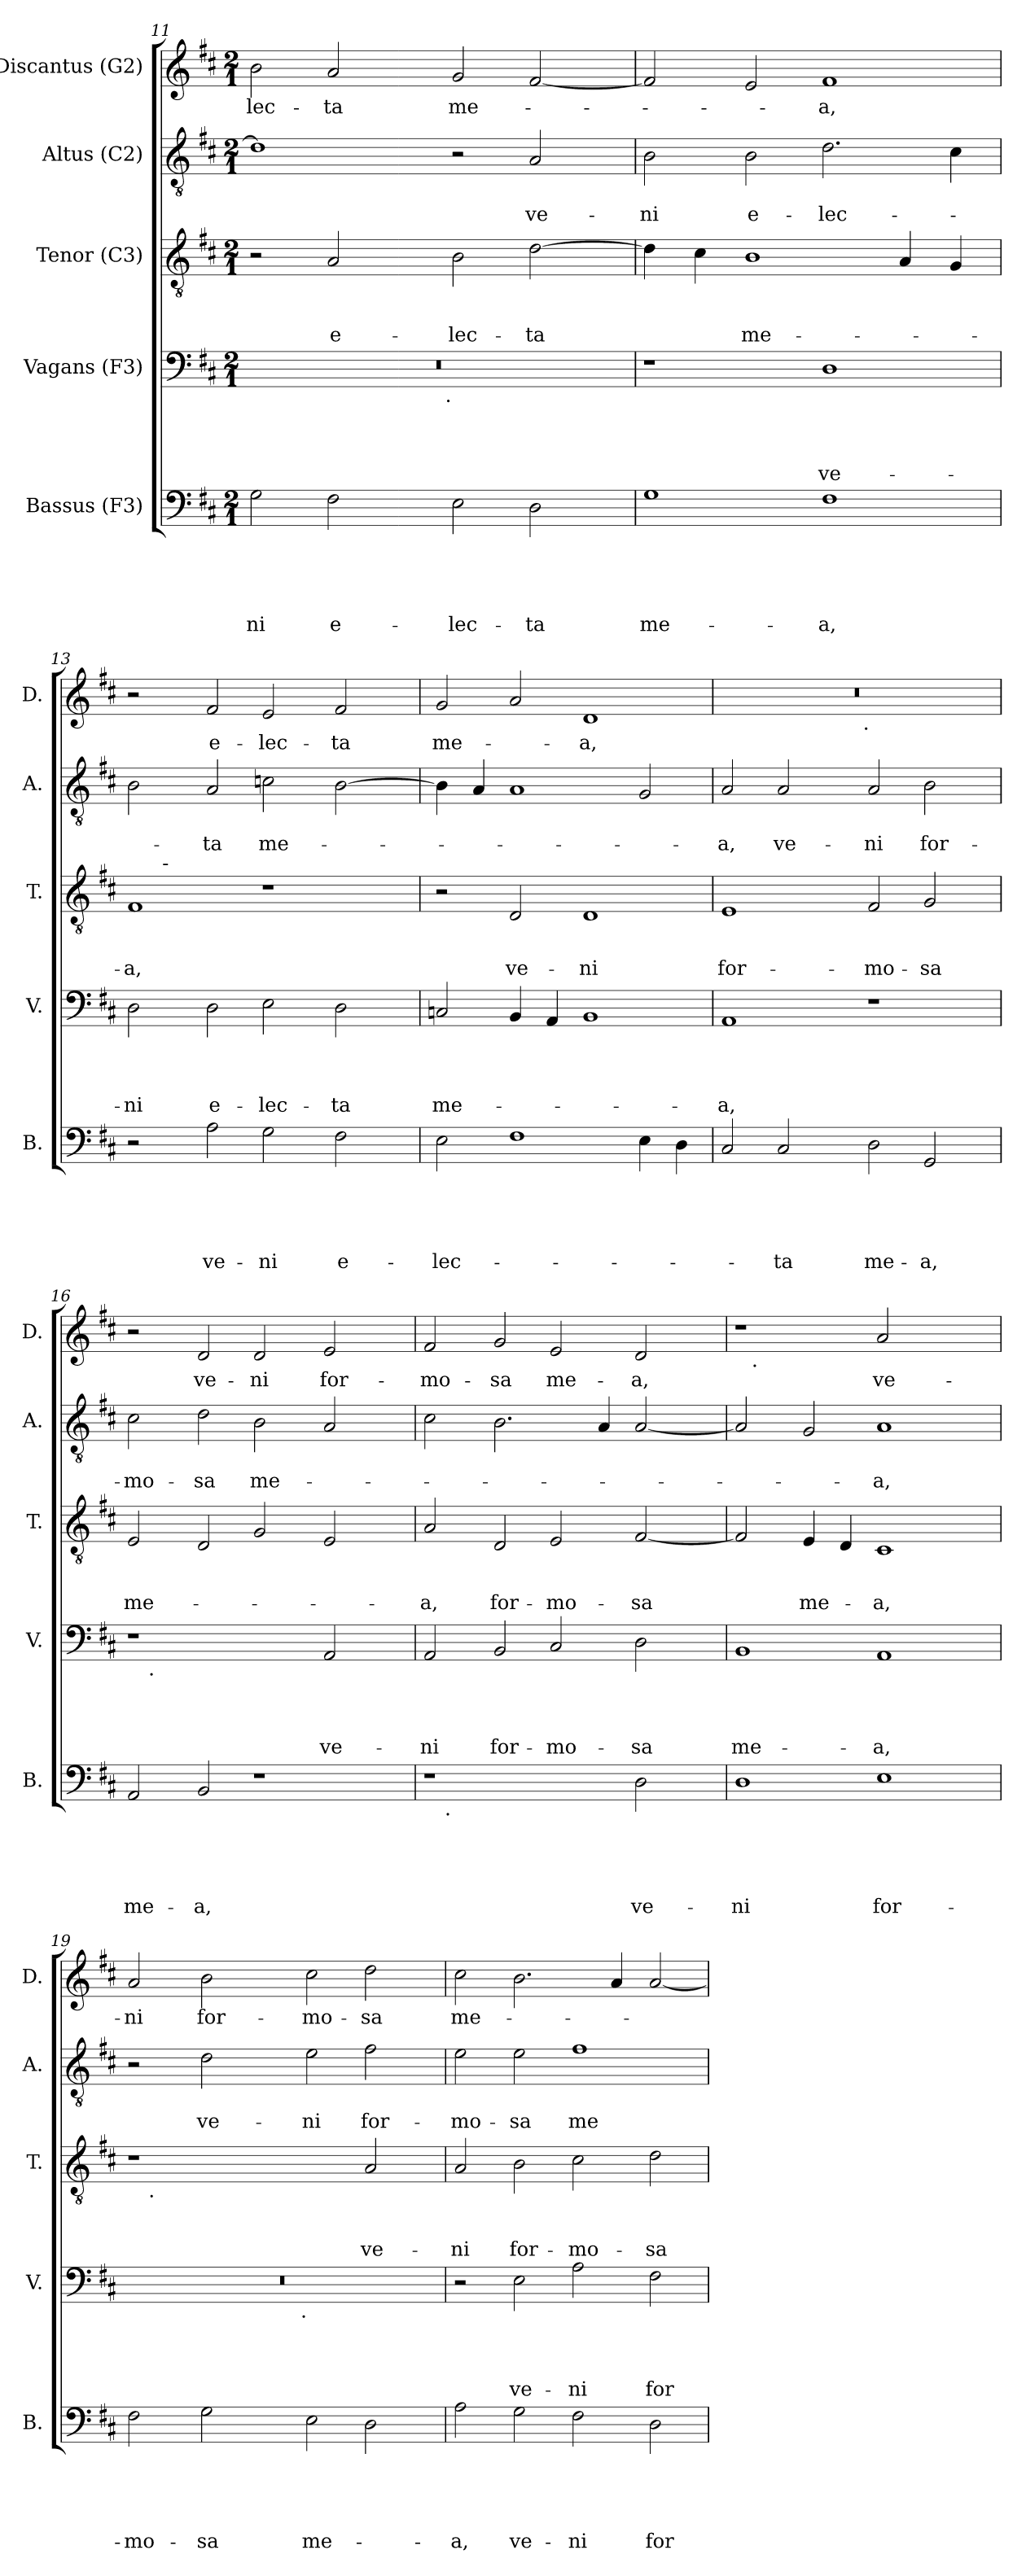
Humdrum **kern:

**kern	**text	**text	**text	**text	**text	**kern	**text	**text	**text	**text	**kern	**text	**text	**text	**kern	**text	**text	**kern	**text
*part5	*part5	*part5	*part5	*part5	*part5	*part4	*part4	*part4	*part4	*part4	*part3	*part3	*part3	*part3	*part2	*part2	*part2	*part1	*part1
*staff5	*staff5	*staff5	*staff5	*staff5	*staff5	*staff4	*staff4	*staff4	*staff4	*staff4	*staff3	*staff3	*staff3	*staff3	*staff2	*staff2	*staff2	*staff1	*staff1
*I"Bassus (F3)	*	*	*	*	*	*I"Vagans (F3)	*	*	*	*	*I"Tenor (C3)	*	*	*	*I"Altus (C2)	*	*	*I"Discantus (G2)	*
*I'B.	*	*	*	*	*	*I'V.	*	*	*	*	*I'T.	*	*	*	*I'A.	*	*	*I'D.	*
*clefF4	*	*	*	*	*	*clefF4	*	*	*	*	*clefGv2	*	*	*	*clefGv2	*	*	*clefG2	*
*k[f#c#]	*	*	*	*	*	*k[f#c#]	*	*	*	*	*k[f#c#]	*	*	*	*k[f#c#]	*	*	*k[f#c#]	*
*D:	*	*	*	*	*	*D:	*	*	*	*	*D:	*	*	*	*D:	*	*	*D:	*
*M2/1	*	*	*	*	*	*M2/1	*	*	*	*	*M2/1	*	*	*	*M2/1	*	*	*M2/1	*
=11	=11	=11	=11	=11	=11	=11	=11	=11	=11	=11	=11	=11	=11	=11	=11	=11	=11	=11	=11
!	!	!	!	!	!LO:LY:b	!	!	!	!	!	!	!	!	!	!	!	!	!	!LO:LY:b
*	*	*	*	*	*	*^	*	*	*	*	*	*	*	*	*	*	*	*	*
2G\	.	.	.	.	-ni	0r	3%2ryy	.	.	.	.	2r	.	.	.	1d]	.	.	2b\	-lec-
!	!	!	!	!	!LO:LY:b	!	!	!	!	!	!	!	!	!	!LO:LY:b	!	!	!	!	!LO:LY:b
2F#\	.	.	.	.	e-	.	.	.	.	.	.	2A/	.	.	e-	.	.	.	2a/	-ta
.	.	.	.	.	.	.	6ryy	.	.	.	.	.	.	.	.	.	.	.	.	.
.	.	.	.	.	.	.	12...ryy	.	.	.	.	.	.	.	.	.	.	.	.	.
!	!	!	!	!	!	!	!LO:TX:b:t=.	!	!	!	!	!	!	!	!	!	!	!	!	!
.	.	.	.	.	.	.	3%2ryy	.	.	.	.	.	.	.	.	.	.	.	.	.
!	!	!	!	!	!LO:LY:b	!	!	!	!	!	!	!	!	!	!LO:LY:b	!	!	!	!	!LO:LY:b
2E\	.	.	.	.	-lec-	.	.	.	.	.	.	2B\	.	.	-lec-	2r	.	.	2g/	me-
!	!	!	!	!	!LO:LY:b	!	!	!	!	!	!	!	!	!	!LO:LY:b	!	!	!LO:LY:b	!	!
2D\	.	.	.	.	-ta	.	.	.	.	.	.	[>2d\	.	.	-ta	2A/	.	ve-	[<2f#/	.
.	.	.	.	.	.	.	3ryy	.	.	.	.	.	.	.	.	.	.	.	.	.
.	.	.	.	.	.	.	96ryy	.	.	.	.	.	.	.	.	.	.	.	.	.
=12	=12	=12	=12	=12	=12	=12	=12	=12	=12	=12	=12	=12	=12	=12	=12	=12	=12	=12	=12	=12
!	!	!	!	!	!LO:LY:b	!	!	!	!	!	!	!	!	!	!	!	!	!LO:LY:b	!	!
*	*	*	*	*	*	*v	*v	*	*	*	*	*	*	*	*	*	*	*	*	*
1G	.	.	.	.	me-	1r	.	.	.	.	4d\]	.	.	.	2B\	.	-ni	2f#/]	.
.	.	.	.	.	.	.	.	.	.	.	4c#\	.	.	.	.	.	.	.	.
!	!	!	!	!	!	!	!	!	!	!	!	!	!	!LO:LY:b	!	!	!LO:LY:b	!	!
.	.	.	.	.	.	.	.	.	.	.	1B	.	.	me-	2B\	.	e-	2e/	.
!	!	!	!	!	!LO:LY:b	!	!	!	!	!LO:LY:b	!	!	!	!	!	!	!LO:LY:b	!	!LO:LY:b
1F#	.	.	.	.	-a,	1D	.	.	.	ve-	.	.	.	.	2.d\	.	-lec-	1f#	-a,
.	.	.	.	.	.	.	.	.	.	.	4A/	.	.	.	.	.	.	.	.
.	.	.	.	.	.	.	.	.	.	.	4G/	.	.	.	4c#\	.	.	.	.
!!LO:PB:g=z
=13	=13	=13	=13	=13	=13	=13	=13	=13	=13	=13	=13	=13	=13	=13	=13	=13	=13	=13	=13
!	!	!	!	!	!	!	!	!	!	!LO:LY:b	!	!	!	!LO:LY:b	!	!	!	!	!
*	*	*	*	*	*	*	*	*	*	*	*^	*	*	*	*	*	*	*	*
2r	.	.	.	.	.	2D\	.	.	.	-ni	1F#	8ryy	.	.	-a,	2B\	.	.	2r	.
.	.	.	.	.	.	.	.	.	.	.	.	32ryy	.	.	.	.	.	.	.	.
!	!	!	!	!	!	!	!	!	!	!	!	!LO:TX:a:t=-	!	!	!	!	!	!	!	!
.	.	.	.	.	.	.	.	.	.	.	.	1ryy	.	.	.	.	.	.	.	.
!	!	!	!	!	!LO:LY:b	!	!	!	!	!LO:LY:b	!	!	!	!	!	!	!	!LO:LY:b	!	!LO:LY:b
2A\	.	.	.	.	ve-	2D\	.	.	.	e-	.	.	.	.	.	2A/	.	-ta	2f#/	e-
!	!	!	!	!	!LO:LY:b	!	!	!	!	!LO:LY:b	!	!	!	!	!	!	!	!LO:LY:b	!	!LO:LY:b
2G\	.	.	.	.	-ni	2E\	.	.	.	-lec-	1r	.	.	.	.	2cn\	.	me-	2e/	-lec-
.	.	.	.	.	.	.	.	.	.	.	.	2ryy	.	.	.	.	.	.	.	.
!	!	!	!	!	!LO:LY:b	!	!	!	!	!LO:LY:b	!	!	!	!	!	!	!	!	!	!LO:LY:b
2F#\	.	.	.	.	e-	2D\	.	.	.	-ta	.	.	.	.	.	[>2B\	.	.	2f#/	-ta
.	.	.	.	.	.	.	.	.	.	.	.	4ryy	.	.	.	.	.	.	.	.
.	.	.	.	.	.	.	.	.	.	.	.	16.ryy	.	.	.	.	.	.	.	.
=14	=14	=14	=14	=14	=14	=14	=14	=14	=14	=14	=14	=14	=14	=14	=14	=14	=14	=14	=14	=14
!	!	!	!	!	!LO:LY:b	!	!	!	!	!LO:LY:b	!	!	!	!	!	!	!	!	!	!LO:LY:b
*	*	*	*	*	*	*	*	*	*	*	*v	*v	*	*	*	*	*	*	*	*
2E\	.	.	.	.	-lec-	2Cn/	.	.	.	me-	2r	.	.	.	4B\]	.	.	2g/	me-
.	.	.	.	.	.	.	.	.	.	.	.	.	.	.	4A/	.	.	.	.
!	!	!	!	!	!	!	!	!	!	!	!	!	!	!LO:LY:b	!	!	!	!	!
1F#	.	.	.	.	.	4BB/	.	.	.	.	2D/	.	.	ve-	1A	.	.	2a/	.
.	.	.	.	.	.	4AA/	.	.	.	.	.	.	.	.	.	.	.	.	.
!	!	!	!	!	!	!	!	!	!	!	!	!	!	!LO:LY:b	!	!	!	!	!LO:LY:b
.	.	.	.	.	.	1BB	.	.	.	.	1D	.	.	-ni	.	.	.	1d	-a,
4E\	.	.	.	.	.	.	.	.	.	.	.	.	.	.	2G/	.	.	.	.
4D\	.	.	.	.	.	.	.	.	.	.	.	.	.	.	.	.	.	.	.
=15	=15	=15	=15	=15	=15	=15	=15	=15	=15	=15	=15	=15	=15	=15	=15	=15	=15	=15	=15
!	!	!	!	!	!	!	!	!	!	!LO:LY:b	!	!	!	!LO:LY:b	!	!	!LO:LY:b	!	!
*	*	*	*	*	*	*	*	*	*	*	*	*	*	*	*	*	*	*^	*
2C#/	.	.	.	.	.	1AA	.	.	.	-a,	1E	.	.	for-	2A/	.	-a,	0r	3%2ryy	.
!	!	!	!	!	!LO:LY:b	!	!	!	!	!	!	!	!	!	!	!	!LO:LY:b	!	!	!
2C#/	.	.	.	.	-ta	.	.	.	.	.	.	.	.	.	2A/	.	ve-	.	.	.
.	.	.	.	.	.	.	.	.	.	.	.	.	.	.	.	.	.	.	6ryy	.
.	.	.	.	.	.	.	.	.	.	.	.	.	.	.	.	.	.	.	12...ryy	.
!	!	!	!	!	!	!	!	!	!	!	!	!	!	!	!	!	!	!	!LO:TX:b:t=.	!
.	.	.	.	.	.	.	.	.	.	.	.	.	.	.	.	.	.	.	3%2ryy	.
!	!	!	!	!	!LO:LY:b	!	!	!	!	!	!	!	!	!LO:LY:b	!	!	!LO:LY:b	!	!	!
2D\	.	.	.	.	me-	1r	.	.	.	.	2F#/	.	.	-mo-	2A/	.	-ni	.	.	.
!	!	!	!	!	!LO:LY:b	!	!	!	!	!	!	!	!	!LO:LY:b	!	!	!LO:LY:b	!	!	!
2GG/	.	.	.	.	-a,	.	.	.	.	.	2G/	.	.	-sa	2B\	.	for-	.	.	.
.	.	.	.	.	.	.	.	.	.	.	.	.	.	.	.	.	.	.	3ryy	.
.	.	.	.	.	.	.	.	.	.	.	.	.	.	.	.	.	.	.	96ryy	.
=16	=16	=16	=16	=16	=16	=16	=16	=16	=16	=16	=16	=16	=16	=16	=16	=16	=16	=16	=16	=16
!	!	!	!	!	!LO:LY:b	!	!	!	!	!	!	!	!	!LO:LY:b	!	!	!LO:LY:b	!	!	!
*	*	*	*	*	*	*^	*	*	*	*	*	*	*	*	*	*	*	*v	*v	*
2AA/	.	.	.	.	me-	1r	16.ryy	.	.	.	.	2E/	.	.	me-	2c#\	.	-mo-	2r	.
!	!	!	!	!	!	!	!LO:TX:b:t=.	!	!	!	!	!	!	!	!	!	!	!	!	!
.	.	.	.	.	.	.	1ryy	.	.	.	.	.	.	.	.	.	.	.	.	.
!	!	!	!	!	!LO:LY:b	!	!	!	!	!	!	!	!	!	!	!	!	!LO:LY:b	!	!LO:LY:b
2BB/	.	.	.	.	-a,	.	.	.	.	.	.	2D/	.	.	.	2d\	.	-sa	2d/	ve-
!	!	!	!	!	!	!	!	!	!	!	!	!	!	!	!	!	!	!LO:LY:b	!	!LO:LY:b
1r	.	.	.	.	.	2ryy	.	.	.	.	.	2G/	.	.	.	2B\	.	me-	2d/	-ni
.	.	.	.	.	.	.	2ryy	.	.	.	.	.	.	.	.	.	.	.	.	.
!	!	!	!	!	!	!	!	!	!	!	!LO:LY:b	!	!	!	!	!	!	!	!	!LO:LY:b
.	.	.	.	.	.	2AA/	.	.	.	.	ve-	2E/	.	.	.	2A/	.	.	2e/	for-
.	.	.	.	.	.	.	4ryy	.	.	.	.	.	.	.	.	.	.	.	.	.
.	.	.	.	.	.	.	8ryy	.	.	.	.	.	.	.	.	.	.	.	.	.
.	.	.	.	.	.	.	32ryy	.	.	.	.	.	.	.	.	.	.	.	.	.
!!LO:LB:g=z
=17	=17	=17	=17	=17	=17	=17	=17	=17	=17	=17	=17	=17	=17	=17	=17	=17	=17	=17	=17	=17
!	!	!	!	!	!	!	!	!	!	!	!LO:LY:b	!	!	!	!LO:LY:b	!	!	!	!	!LO:LY:b
*^	*	*	*	*	*	*v	*v	*	*	*	*	*	*	*	*	*	*	*	*	*
1r	16.ryy	.	.	.	.	.	2AA/	.	.	.	-ni	2A/	.	.	-a,	2c#\	.	.	2f#/	-mo-
!	!LO:TX:b:t=.	!	!	!	!	!	!	!	!	!	!	!	!	!	!	!	!	!	!	!
.	1ryy	.	.	.	.	.	.	.	.	.	.	.	.	.	.	.	.	.	.	.
!	!	!	!	!	!	!	!	!	!	!	!LO:LY:b	!	!	!	!LO:LY:b	!	!	!	!	!LO:LY:b
.	.	.	.	.	.	.	2BB/	.	.	.	for-	2D/	.	.	for-	2.B\	.	.	2g/	-sa
!	!	!	!	!	!	!	!	!	!	!	!LO:LY:b	!	!	!	!LO:LY:b	!	!	!	!	!LO:LY:b
2ryy	.	.	.	.	.	.	2C#/	.	.	.	-mo-	2E/	.	.	-mo-	.	.	.	2e/	me-
.	2ryy	.	.	.	.	.	.	.	.	.	.	.	.	.	.	.	.	.	.	.
.	.	.	.	.	.	.	.	.	.	.	.	.	.	.	.	4A/	.	.	.	.
!	!	!	!	!	!	!LO:LY:b	!	!	!	!	!LO:LY:b	!	!	!	!LO:LY:b	!	!	!	!	!LO:LY:b
2D\	.	.	.	.	.	ve-	2D\	.	.	.	-sa	[<2F#/	.	.	-sa	[<2A/	.	.	2d/	-a,
.	4ryy	.	.	.	.	.	.	.	.	.	.	.	.	.	.	.	.	.	.	.
.	8ryy	.	.	.	.	.	.	.	.	.	.	.	.	.	.	.	.	.	.	.
.	32ryy	.	.	.	.	.	.	.	.	.	.	.	.	.	.	.	.	.	.	.
=18	=18	=18	=18	=18	=18	=18	=18	=18	=18	=18	=18	=18	=18	=18	=18	=18	=18	=18	=18	=18
!	!	!	!	!	!	!LO:LY:b	!	!	!	!	!LO:LY:b	!	!	!	!	!	!	!	!	!
*v	*v	*	*	*	*	*	*	*	*	*	*	*	*	*	*	*	*	*	*^	*
1D	.	.	.	.	-ni	1BB	.	.	.	me-	2F#/]	.	.	.	2A/]	.	.	1r	16ryy	.
!	!	!	!	!	!	!	!	!	!	!	!	!	!	!	!	!	!	!	!LO:TX:b:t=.	!
.	.	.	.	.	.	.	.	.	.	.	.	.	.	.	.	.	.	.	1ryy	.
!	!	!	!	!	!	!	!	!	!	!	!	!	!	!LO:LY:b	!	!	!	!	!	!
.	.	.	.	.	.	.	.	.	.	.	4E/	.	.	me-	2G/	.	.	.	.	.
.	.	.	.	.	.	.	.	.	.	.	4D/	.	.	.	.	.	.	.	.	.
!	!	!	!	!	!LO:LY:b	!	!	!	!	!LO:LY:b	!	!	!	!LO:LY:b	!	!	!LO:LY:b	!	!	!LO:LY:b
1E	.	.	.	.	for-	1AA	.	.	.	-a,	1C#	.	.	-a,	1A	.	-a,	2a/	.	ve-
.	.	.	.	.	.	.	.	.	.	.	.	.	.	.	.	.	.	.	2...ryy	.
.	.	.	.	.	.	.	.	.	.	.	.	.	.	.	.	.	.	2ryy	.	.
=19	=19	=19	=19	=19	=19	=19	=19	=19	=19	=19	=19	=19	=19	=19	=19	=19	=19	=19	=19	=19
!	!	!	!	!	!LO:LY:b	!	!	!	!	!	!	!	!	!	!	!	!	!	!	!LO:LY:b
*	*	*	*	*	*	*^	*	*	*	*	*^	*	*	*	*	*	*	*v	*v	*
2F#\	.	.	.	.	-mo-	0r	3%2ryy	.	.	.	.	1r	12ryy	.	.	.	2r	.	.	2a/	-ni
!	!	!	!	!	!	!	!	!	!	!	!	!	!LO:TX:b:t=.	!	!	!	!	!	!	!	!
.	.	.	.	.	.	.	.	.	.	.	.	.	3%2ryy	.	.	.	.	.	.	.	.
!	!	!	!	!	!LO:LY:b	!	!	!	!	!	!	!	!	!	!	!	!	!	!LO:LY:b	!	!LO:LY:b
2G\	.	.	.	.	-sa	.	.	.	.	.	.	.	.	.	.	.	2d\	.	ve-	2b\	for-
.	.	.	.	.	.	.	6ryy	.	.	.	.	.	.	.	.	.	.	.	.	.	.
.	.	.	.	.	.	.	.	.	.	.	.	.	3%2...ryy	.	.	.	.	.	.	.	.
.	.	.	.	.	.	.	12...ryy	.	.	.	.	.	.	.	.	.	.	.	.	.	.
!	!	!	!	!	!	!	!LO:TX:b:t=.	!	!	!	!	!	!	!	!	!	!	!	!	!	!
.	.	.	.	.	.	.	3%2ryy	.	.	.	.	.	.	.	.	.	.	.	.	.	.
!	!	!	!	!	!LO:LY:b	!	!	!	!	!	!	!	!	!	!	!	!	!	!LO:LY:b	!	!LO:LY:b
2E\	.	.	.	.	me-	.	.	.	.	.	.	2ryy	.	.	.	.	2e\	.	-ni	2cc#\	-mo-
!	!	!	!	!	!	!	!	!	!	!	!	!	!	!	!	!LO:LY:b	!	!	!LO:LY:b	!	!LO:LY:b
2D\	.	.	.	.	.	.	.	.	.	.	.	2A/	.	.	.	ve-	2f#\	.	for-	2dd\	-sa
.	.	.	.	.	.	.	3ryy	.	.	.	.	.	.	.	.	.	.	.	.	.	.
.	.	.	.	.	.	.	96ryy	.	.	.	.	.	.	.	.	.	.	.	.	.	.
=20	=20	=20	=20	=20	=20	=20	=20	=20	=20	=20	=20	=20	=20	=20	=20	=20	=20	=20	=20	=20	=20
!	!	!	!	!	!LO:LY:b	!	!	!	!	!	!	!	!	!	!	!LO:LY:b	!	!	!LO:LY:b	!	!LO:LY:b
*	*	*	*	*	*	*v	*v	*	*	*	*	*	*	*	*	*	*	*	*	*	*
*	*	*	*	*	*	*	*	*	*	*	*v	*v	*	*	*	*	*	*	*	*
2A\	.	.	.	.	-a,	2r	.	.	.	.	2A/	.	.	-ni	2e\	.	-mo-	2cc#\	me-
!	!	!	!	!	!LO:LY:b	!	!	!	!	!LO:LY:b	!	!	!	!LO:LY:b	!	!	!LO:LY:b	!	!
2G\	.	.	.	.	ve-	2E\	.	.	.	ve-	2B\	.	.	for-	2e\	.	-sa	2.b\	.
!	!	!	!	!	!LO:LY:b	!	!	!	!	!LO:LY:b	!	!	!	!LO:LY:b	!	!	!LO:LY:b	!	!
2F#\	.	.	.	.	-ni	2A\	.	.	.	-ni	2c#\	.	.	-mo-	1f#	.	me-	.	.
.	.	.	.	.	.	.	.	.	.	.	.	.	.	.	.	.	.	4a/	.
!	!	!	!	!	!LO:LY:b	!	!	!	!	!LO:LY:b	!	!	!	!LO:LY:b	!	!	!	!	!
2D\	.	.	.	.	for-	2F#\	.	.	.	for-	2d\	.	.	-sa	.	.	.	[<2a/	.
=	=	=	=	=	=	=	=	=	=	=	=	=	=	=	=	=	=	=	=
*-	*-	*-	*-	*-	*-	*-	*-	*-	*-	*-	*-	*-	*-	*-	*-	*-	*-	*-	*-
